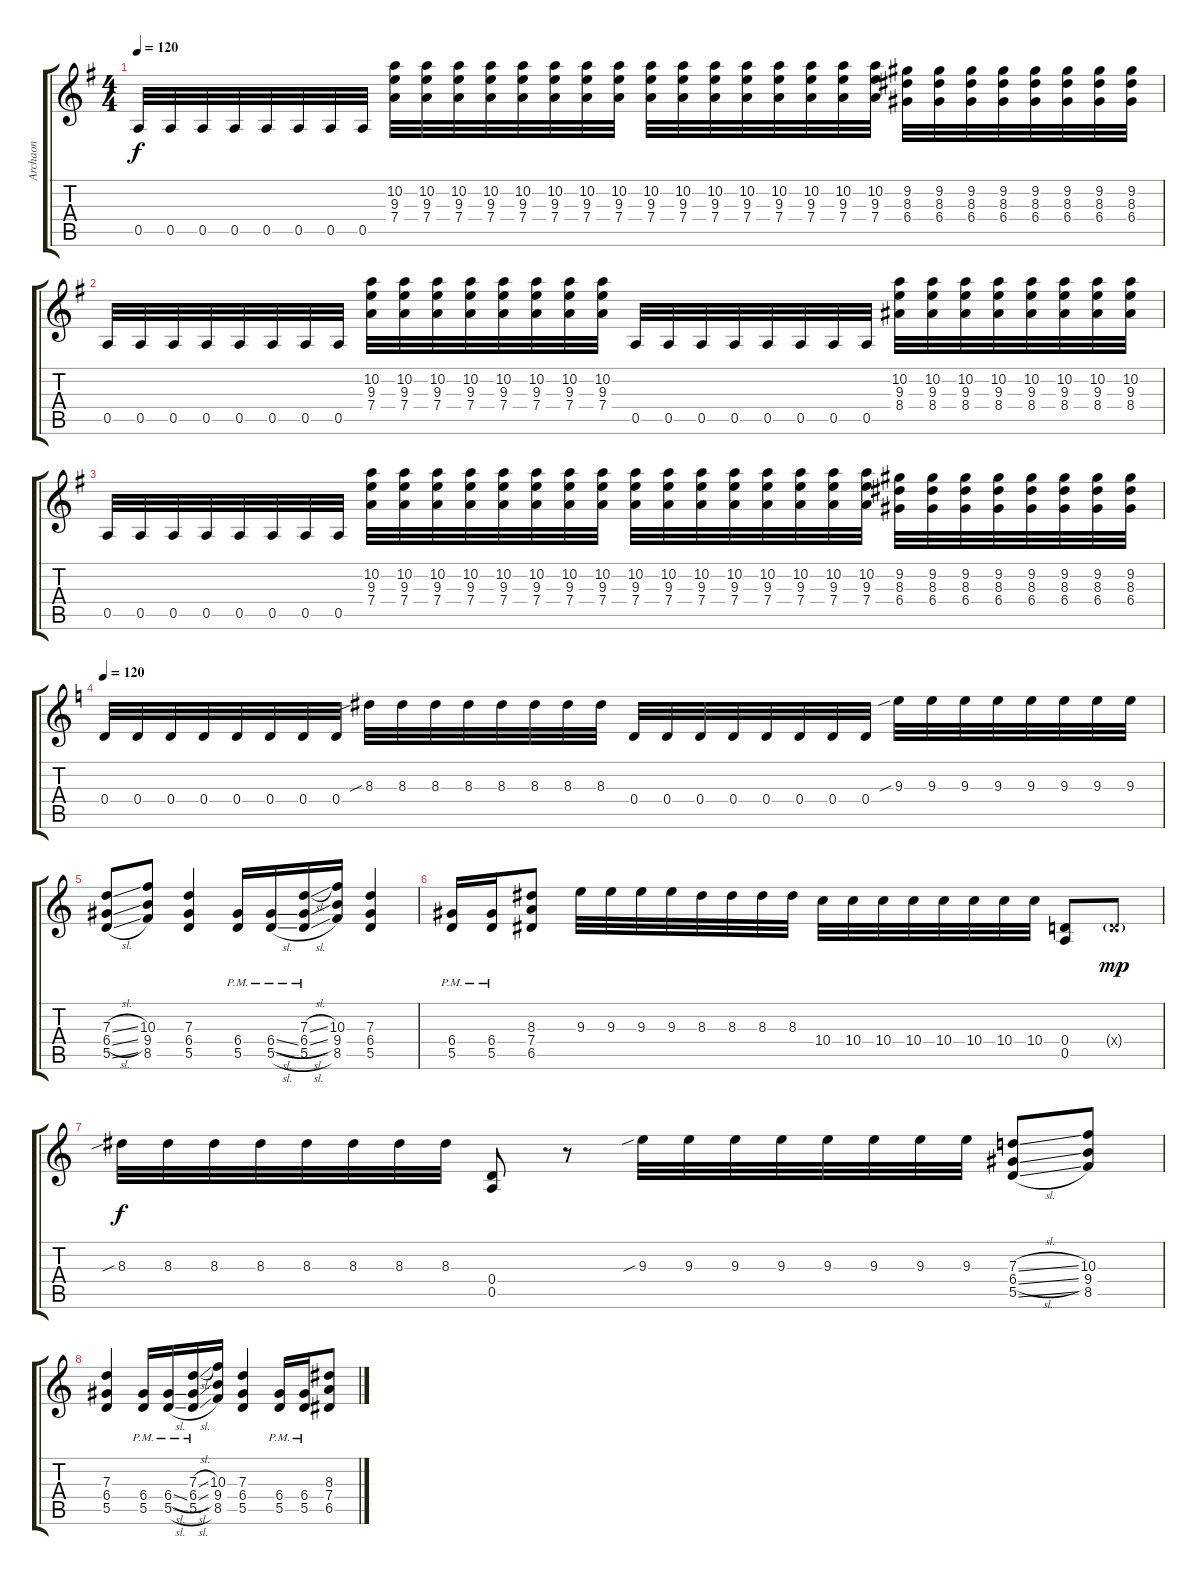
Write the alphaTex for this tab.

\track ("Archaon" "Archaon") {instrument distortionguitar}
\staff {score tabs}
\tuning (E4 B3 G3 D3 A2 E2) {hide}
\ts (4 4)
\tempo 120
\clef g2
\ks g
0.5.32{dy f} 0.5.32 0.5.32 0.5.32 0.5.32 0.5.32 0.5.32 0.5.32 (10.2 9.3 7.4).32 (10.2 9.3 7.4).32 (10.2 9.3 7.4).32 (10.2 9.3 7.4).32 (10.2 9.3 7.4).32 (10.2 9.3 7.4).32 (10.2 9.3 7.4).32 (10.2 9.3 7.4).32 (10.2 9.3 7.4).32 (10.2 9.3 7.4).32 (10.2 9.3 7.4).32 (10.2 9.3 7.4).32 (10.2 9.3 7.4).32 (10.2 9.3 7.4).32 (10.2 9.3 7.4).32 (10.2 9.3 7.4).32 (9.2 8.3 6.4).32 (9.2 8.3 6.4).32 (9.2 8.3 6.4).32 (9.2 8.3 6.4).32 (9.2 8.3 6.4).32 (9.2 8.3 6.4).32 (9.2 8.3 6.4).32 (9.2 8.3 6.4).32 |
0.5.32 0.5.32 0.5.32 0.5.32 0.5.32 0.5.32 0.5.32 0.5.32 (10.2 9.3 7.4).32 (10.2 9.3 7.4).32 (10.2 9.3 7.4).32 (10.2 9.3 7.4).32 (10.2 9.3 7.4).32 (10.2 9.3 7.4).32 (10.2 9.3 7.4).32 (10.2 9.3 7.4).32 0.5.32 0.5.32 0.5.32 0.5.32 0.5.32 0.5.32 0.5.32 0.5.32 (10.2 9.3 8.4).32 (10.2 9.3 8.4).32 (10.2 9.3 8.4).32 (10.2 9.3 8.4).32 (10.2 9.3 8.4).32 (10.2 9.3 8.4).32 (10.2 9.3 8.4).32 (10.2 9.3 8.4).32 |
0.5.32 0.5.32 0.5.32 0.5.32 0.5.32 0.5.32 0.5.32 0.5.32 (10.2 9.3 7.4).32 (10.2 9.3 7.4).32 (10.2 9.3 7.4).32 (10.2 9.3 7.4).32 (10.2 9.3 7.4).32 (10.2 9.3 7.4).32 (10.2 9.3 7.4).32 (10.2 9.3 7.4).32 (10.2 9.3 7.4).32 (10.2 9.3 7.4).32 (10.2 9.3 7.4).32 (10.2 9.3 7.4).32 (10.2 9.3 7.4).32 (10.2 9.3 7.4).32 (10.2 9.3 7.4).32 (10.2 9.3 7.4).32 (9.2 8.3 6.4).32 (9.2 8.3 6.4).32 (9.2 8.3 6.4).32 (9.2 8.3 6.4).32 (9.2 8.3 6.4).32 (9.2 8.3 6.4).32 (9.2 8.3 6.4).32 (9.2 8.3 6.4).32 |
\tempo 120
\ks c
0.4.32 0.4.32 0.4.32 0.4.32 0.4.32 0.4.32 0.4.32 0.4.32 8.3{sib}.32 8.3.32 8.3.32 8.3.32 8.3.32 8.3.32 8.3.32 8.3.32 0.4.32 0.4.32 0.4.32 0.4.32 0.4.32 0.4.32 0.4.32 0.4.32 9.3{sib}.32 9.3.32 9.3.32 9.3.32 9.3.32 9.3.32 9.3.32 9.3.32 |
(7.3{sl} 6.4{sl} 5.5{sl}).8 (10.3 9.4 8.5).8 (7.3 6.4 5.5).4 (6.4{pm} 5.5{pm}).16 (6.4{sl pm} 5.5{sl pm}).16 (7.3{sl pm} 6.4{sl pm} 5.5{sl pm}).16 (10.3 9.4 8.5).16 (7.3 6.4 5.5).4 |
(6.4{pm} 5.5{pm}).16 (6.4{pm} 5.5{pm}).16 (8.3 7.4 6.5).8 9.3.32 9.3.32 9.3.32 9.3.32 8.3.32 8.3.32 8.3.32 8.3.32 10.4.32 10.4.32 10.4.32 10.4.32 10.4.32 10.4.32 10.4.32 10.4.32 (0.4 0.5).8 0.4{g x}.8{dy mp} |
8.3{sib}.32{dy f} 8.3.32 8.3.32 8.3.32 8.3.32 8.3.32 8.3.32 8.3.32 (0.4 0.5).8 r.8 9.3{sib}.32 9.3.32 9.3.32 9.3.32 9.3.32 9.3.32 9.3.32 9.3.32 (7.3{sl} 6.4{sl} 5.5{sl}).8 (10.3 9.4 8.5).8 |
(7.3 6.4 5.5).4 (6.4{pm} 5.5{pm}).16 (6.4{sl pm} 5.5{sl pm}).16 (7.3{sl pm} 6.4{sl pm} 5.5{sl pm}).16 (10.3 9.4 8.5).16 (7.3 6.4 5.5).4 (6.4{pm} 5.5{pm}).16 (6.4{pm} 5.5{pm}).16 (8.3 7.4 6.5).8
